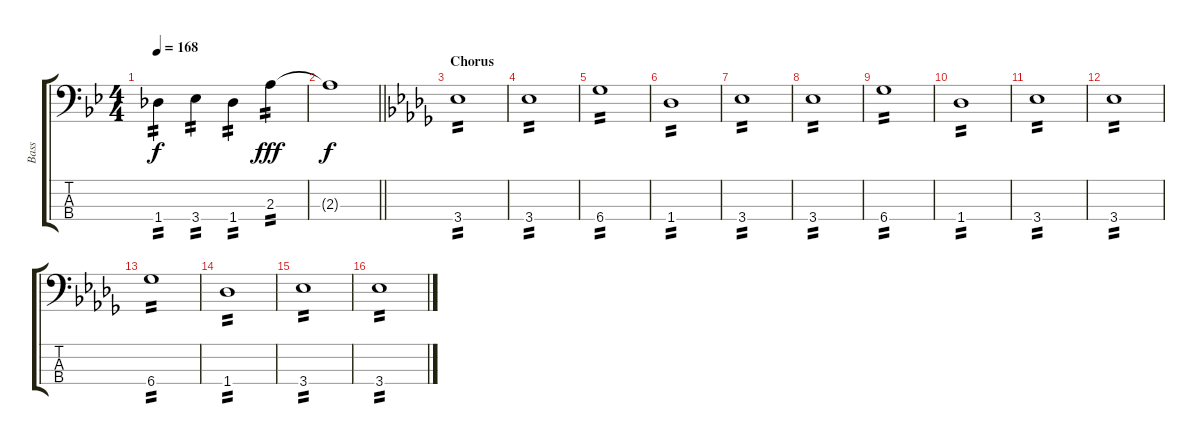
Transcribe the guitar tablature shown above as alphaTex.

\track ("Bass" "Bass") {instrument electricbasspick}
\staff {score tabs}
\tuning (G2 C2 G1 C1) {hide}
\ts (4 4)
\tempo 168
\clef f4
\ks bb
1.4.4{ot 8vb tp 2 dy f} 3.4.4{ot 8vb tp 2} 1.4.4{ot 8vb tp 2} 2.3.4{ot 8vb tp 2 dy fff} |
\barLineRight lightlight
2.3{t}.1{ot 8vb dy f} |
\section ("" "Chorus")
\ks db
3.4.1{ot 8vb tp 2} |
3.4.1{ot 8vb tp 2} |
6.4.1{ot 8vb tp 2} |
1.4.1{ot 8vb tp 2} |
3.4.1{ot 8vb tp 2} |
3.4.1{ot 8vb tp 2} |
6.4.1{ot 8vb tp 2} |
1.4.1{ot 8vb tp 2} |
3.4.1{ot 8vb tp 2} |
3.4.1{ot 8vb tp 2} |
6.4.1{ot 8vb tp 2} |
1.4.1{ot 8vb tp 2} |
3.4.1{ot 8vb tp 2} |
3.4.1{ot 8vb tp 2}
